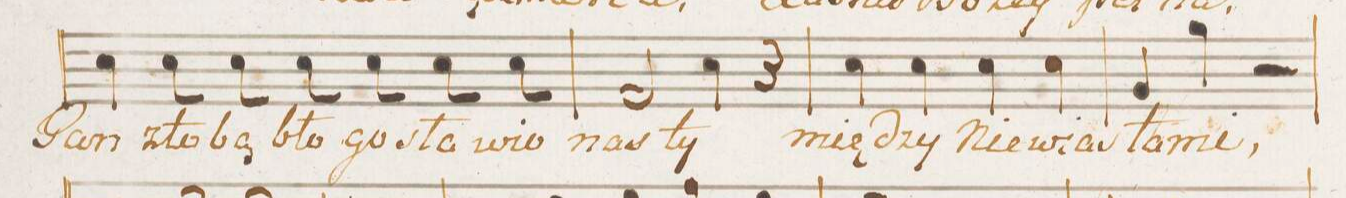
**kern	**text
*I"Basso.	*
*clefF4	*
*k[b-e-a-]	*
*met(c)	*
*M4/4	*
4E-\	Pan
8E-\	z_to-
8E-\	-bą
8E-\	bło-
8E-\	-go-
8E-\	-sła-
8E-\	-wio-
=6	=6
2AA-/	-nas
4E-\	ty
4r	.
=7	=7
4E-\	mię-
4E-\	-dzy
4E-\	Nie-
4E-\	-wias-
=8	=8
4BB-/	-ta-
4B-\	-mi,
2r	.
=9	=9
*-	*-
